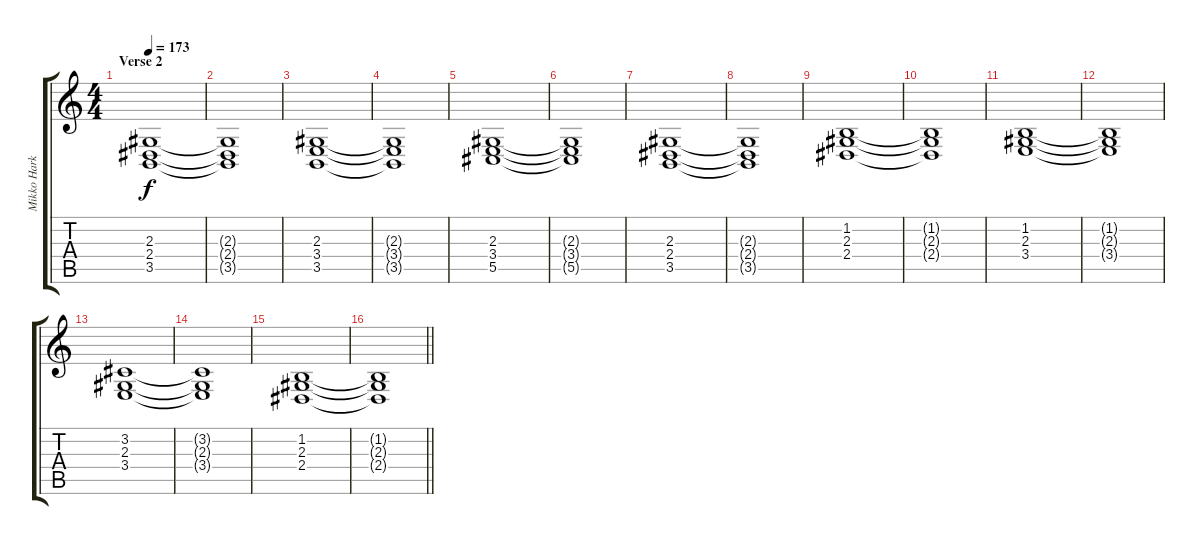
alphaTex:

\track ("Mikko Harkin - Keyboard II" "Mikko Hark") {instrument stringensemble1}
\staff {score tabs}
\tuning (Eb4 Bb3 Gb3 Db3 Ab2 Eb2) {hide}
\ts (4 4)
\section ("" "Verse 2")
\tempo 173
\clef g2
\ks aminor
(2.3 2.4 3.5).1{dy f volume 10} |
(2.3{t} 2.4{t} 3.5{t}).1 |
(2.3 3.4 3.5).1 |
(2.3{t} 3.4{t} 3.5{t}).1 |
(2.3 3.4 5.5).1 |
(2.3{t} 3.4{t} 5.5{t}).1 |
(2.3 2.4 3.5).1 |
(2.3{t} 2.4{t} 3.5{t}).1 |
(1.2 2.3 2.4).1{volume 13} |
(1.2{t} 2.3{t} 2.4{t}).1 |
(1.2 2.3 3.4).1 |
(1.2{t} 2.3{t} 3.4{t}).1 |
(3.2 2.3 3.4).1 |
(3.2{t} 2.3{t} 3.4{t}).1 |
(1.2 2.3 2.4).1 |
\barLineRight lightlight
(1.2{t} 2.3{t} 2.4{t}).1
